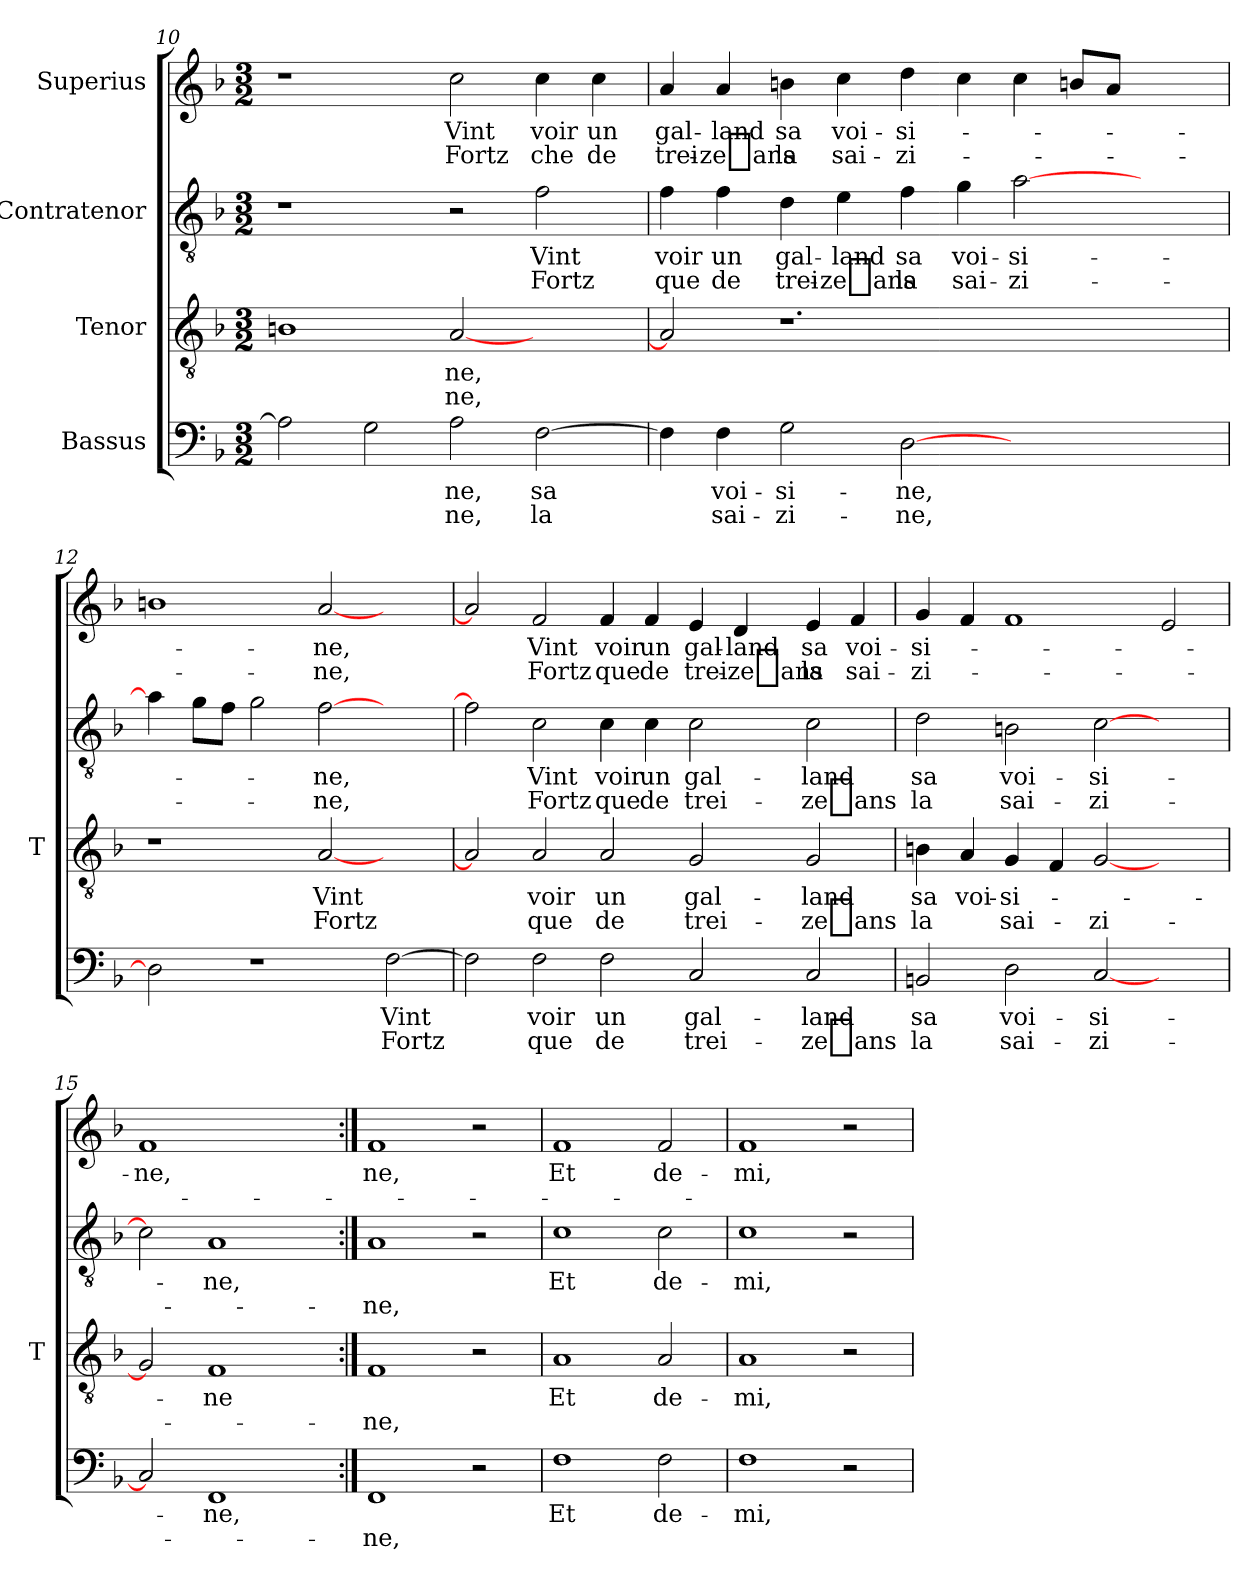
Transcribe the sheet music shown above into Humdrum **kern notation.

**kern	**text	**text	**kern	**text	**text	**kern	**text	**text	**kern	**text	**text
*part4	*part4	*part4	*part3	*part3	*part3	*part2	*part2	*part2	*part1	*part1	*part1
*staff4	*staff4	*staff4	*staff3	*staff3	*staff3	*staff2	*staff2	*staff2	*staff1	*staff1	*staff1
*I"Bassus	*	*	*I"Tenor	*	*	*I"Contratenor	*	*	*I"Superius	*	*
*	*	*	*I'T	*	*	*	*	*	*	*	*
*clefF4	*	*	*clefGv2	*	*	*clefGv2	*	*	*clefG2	*	*
*k[b-]	*	*	*k[b-]	*	*	*k[b-]	*	*	*k[b-]	*	*
*M3/2	*	*	*M3/2	*	*	*M3/2	*	*	*M3/2	*	*
=10	=10	=10	=10	=10	=10	=10	=10	=10	=10	=10	=10
2A]	.	.	1Bn	.	.	1r	.	.	1r	.	.
2G	.	.	.	.	.	.	.	.	.	.	.
2A	-ne,	-ne,	[2A	-ne,	-ne,	2r	.	.	2cc	-Vint	-Fortz
[2F	-sa	-la	2ryy	.	.	2f	-Vint	-Fortz	4cc	-voir	-che
.	.	.	.	.	.	.	.	.	4cc	-un	-de
=11	=11	=11	=11	=11	=11	=11	=11	=11	=11	=11	=11
4F]	.	.	2A]	.	.	4f	-voir	-que	4a	gal-	trei-
4F	voi-	sai-	.	.	.	4f	-un	-de	4a	-land	-ze_ans
2G	si-	zi-	1.r	.	.	4d	gal-	trei-	4bn	-sa	-la
.	.	.	.	.	.	4e	-land	-ze_ans	4cc	voi-	sai-
[2D	-ne,	-ne,	.	.	.	4f	-sa	-la	4dd	si-	zi-
.	.	.	.	.	.	4g	voi-	sai-	4cc	.	.
1ryy	.	.	.	.	.	[2a	si-	zi-	4cc	.	.
.	.	.	.	.	.	.	.	.	8bnL	.	.
.	.	.	.	.	.	.	.	.	8aJ	.	.
.	.	.	2ryy	.	.	2ryy	.	.	2ryy	.	.
=12	=12	=12	=12	=12	=12	=12	=12	=12	=12	=12	=12
2D]	.	.	1r	.	.	4a]	.	.	1bn	.	.
.	.	.	.	.	.	8gL	.	.	.	.	.
.	.	.	.	.	.	8fJ	.	.	.	.	.
1r	.	.	.	.	.	2g	.	.	.	.	.
.	.	.	[2A	-Vint	-Fortz	[2f	-ne,	-ne,	[2a	-ne,	-ne,
[2F	-Vint	-Fortz	2ryy	.	.	2ryy	.	.	2ryy	.	.
=13	=13	=13	=13	=13	=13	=13	=13	=13	=13	=13	=13
2F]	.	.	2A]	.	.	2f]	.	.	2a]	.	.
2F	-voir	-que	2A	-voir	-que	2c	-Vint	-Fortz	2f	-Vint	-Fortz
2F	-un	-de	2A	-un	-de	4c	-voir	-que	4f	-voir	-que
.	.	.	.	.	.	4c	-un	-de	4f	-un	-de
2C	gal-	trei-	2G	gal-	trei-	2c	gal-	trei-	4e	gal-	trei-
.	.	.	.	.	.	.	.	.	4d	-land	-ze_ans
2C	-land	-ze_ans	2G	-land	-ze_ans	2c	-land	-ze_ans	4e	-sa	-la
.	.	.	.	.	.	.	.	.	4f	voi-	sai-
=14	=14	=14	=14	=14	=14	=14	=14	=14	=14	=14	=14
2BBn	-sa	-la	4Bn	-sa	-la	2d	-sa	-la	4g	si-	zi-
.	.	.	4A	voi-	.	.	.	.	4f	.	.
2D	voi-	sai-	4G	si-	sai-	2Bn	voi-	sai-	1f	.	.
.	.	.	4F	.	.	.	.	.	.	.	.
[2C	si-	zi-	[2G	.	zi-	[2c	si-	zi-	.	.	.
2ryy	.	.	2ryy	.	.	2ryy	.	.	2e	.	.
=15	=15	=15	=15	=15	=15	=15	=15	=15	=15	=15	=15
2C]	.	.	2G]	.	.	2c]	.	.	1f	-ne,	.
1FF	-ne,	.	1F	-ne	.	1A	-ne,	.	.	.	.
.	.	.	.	.	.	.	.	.	2ryy	.	.
=16:|!	=16:|!	=16:|!	=16:|!	=16:|!	=16:|!	=16:|!	=16:|!	=16:|!	=16:|!	=16:|!	=16:|!
1FF	.	-ne,	1F	.	-ne,	1A	.	-ne,	1f	-ne,	.
2r	.	.	2r	.	.	2r	.	.	2r	.	.
=17	=17	=17	=17	=17	=17	=17	=17	=17	=17	=17	=17
1F	-Et	.	1A	-Et	.	1c	-Et	.	1f	-Et	.
2F	de-	.	2A	de-	.	2c	de-	.	2f	de-	.
=18	=18	=18	=18	=18	=18	=18	=18	=18	=18	=18	=18
1F	-mi,	.	1A	-mi,	.	1c	-mi,	.	1f	-mi,	.
2r	.	.	2r	.	.	2r	.	.	2r	.	.
=	=	=	=	=	=	=	=	=	=	=	=
*-	*-	*-	*-	*-	*-	*-	*-	*-	*-	*-	*-
